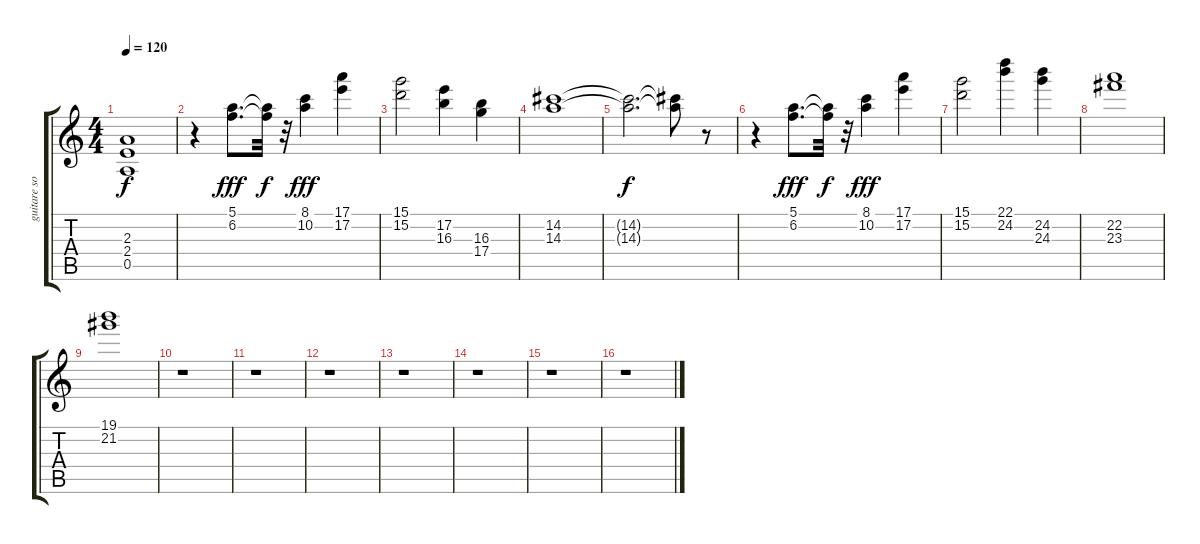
\track ("guitare solo" "guitare so") {instrument electricguitarmuted}
\staff {score tabs}
\tuning (E4 B3 G3 D3 A2 E2) {hide}
\ts (4 4)
\tempo 120
\clef g2
\ks c
(2.3 2.4 0.5).1{dy f} |
r.4 (5.1 6.2).8{d dy fff instrument distortionguitar} (5.1{t} 6.2{t}).32{dy f} r.32 (8.1 10.2).4{dy fff} (17.1 17.2).4 |
(15.1 15.2).2 (17.2 16.3).4 (16.3 17.4).4 |
(14.2 14.3).1 |
(14.2{t} 14.3{t}).2{d dy f} (14.2{t} 14.3{t}).8 r.8 |
r.4 (5.1 6.2).8{d dy fff} (5.1{t} 6.2{t}).32{dy f} r.32 (8.1 10.2).4{dy fff} (17.1 17.2).4 |
(15.1 15.2).2 (22.1 24.2).4 (24.2 24.3).4 |
(22.2 23.3).1 |
(19.1 21.2).1 |
r.1 |
r.1 |
r.1 |
r.1 |
r.1 |
r.1 |
r.1
